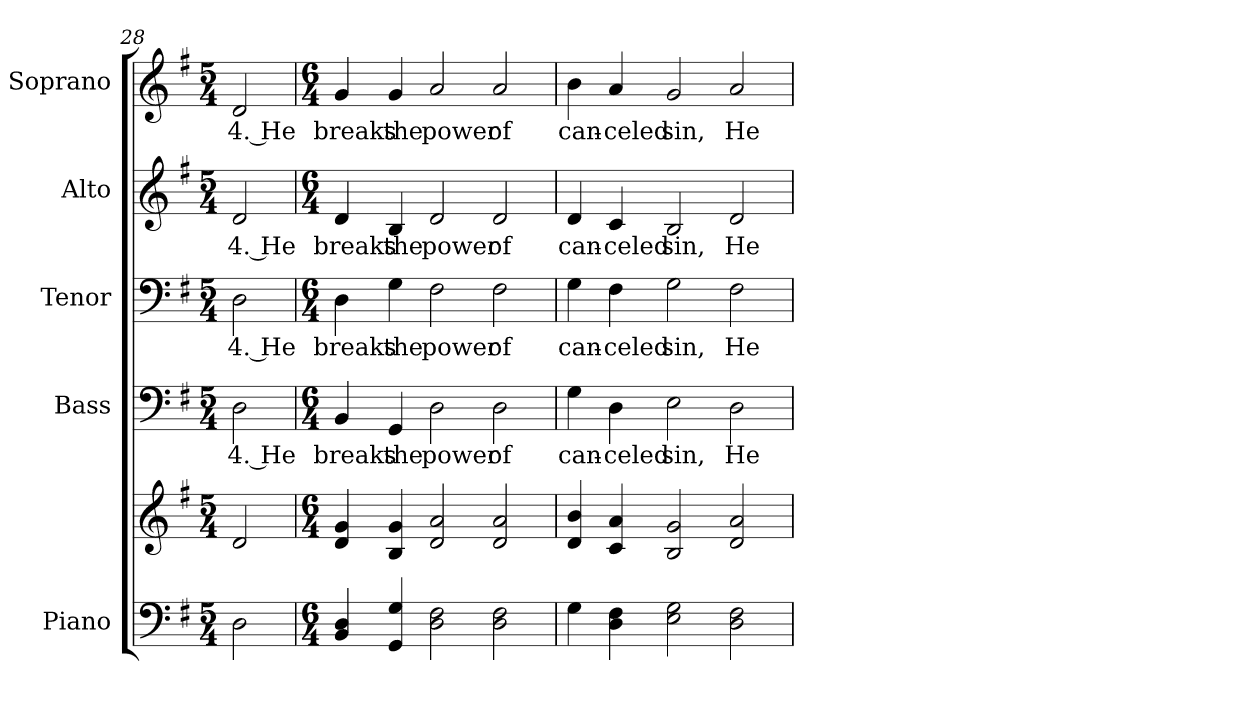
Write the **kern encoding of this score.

**kern	**kern	**kern	**text	**kern	**text	**kern	**text	**kern	**text
*part5	*part5	*part4	*part4	*part3	*part3	*part2	*part2	*part1	*part1
*staff6	*staff5	*staff4	*staff4	*staff3	*staff3	*staff2	*staff2	*staff1	*staff1
*I"Piano	*	*I"Bass	*	*I"Tenor	*	*I"Alto	*	*I"Soprano	*
*I'Pno.	*	*I'B.	*	*I'T.	*	*I'A.	*	*I'S.	*
*clefF4	*clefG2	*clefF4	*	*clefF4	*	*clefG2	*	*clefG2	*
*k[f#]	*k[f#]	*k[f#]	*	*k[f#]	*	*k[f#]	*	*k[f#]	*
*G:	*G:	*G:	*	*G:	*	*G:	*	*G:	*
*M5/4	*M5/4	*M5/4	*	*M5/4	*	*M5/4	*	*M5/4	*
=28	=28	=28	=28	=28	=28	=28	=28	=28	=28
!	!	!	!LO:LY:b:color=#000000	!	!	!	!	!	!
!	!	!	!	!	!LO:LY:b:color=#000000	!	!	!	!
!	!	!	!	!	!	!	!LO:LY:b:color=#000000	!	!
!	!	!	!	!	!	!	!	!	!LO:LY:b:color=#000000
2Di\	2di/	2Di\	4. He	2Di\	4. He	2di/	4. He	2di/	4. He
=29	=29	=29	=29	=29	=29	=29	=29	=29	=29
*M6/4	*M6/4	*M6/4	*	*M6/4	*	*M6/4	*	*M6/4	*
!	!	!	!LO:LY:b:color=#000000	!	!	!	!	!	!
!	!	!	!	!	!LO:LY:b:color=#000000	!	!	!	!
!	!	!	!	!	!	!	!LO:LY:b:color=#000000	!	!
!	!	!	!	!	!	!	!	!	!LO:LY:b:color=#000000
4BBi/ 4Di	4di/ 4gi	4BBi/	breaks	4Di\	breaks	4di/	breaks	4gi/	breaks
!	!	!	!LO:LY:b:color=#000000	!	!	!	!	!	!
!	!	!	!	!	!LO:LY:b:color=#000000	!	!	!	!
!	!	!	!	!	!	!	!LO:LY:b:color=#000000	!	!
!	!	!	!	!	!	!	!	!	!LO:LY:b:color=#000000
4GGi/ 4Gi	4Bi/ 4gi	4GGi/	the	4Gi\	the	4Bi/	the	4gi/	the
!	!	!	!LO:LY:b:color=#000000	!	!	!	!	!	!
!	!	!	!	!	!LO:LY:b:color=#000000	!	!	!	!
!	!	!	!	!	!	!	!LO:LY:b:color=#000000	!	!
!	!	!	!	!	!	!	!	!	!LO:LY:b:color=#000000
2Di\ 2F#i	2di/ 2ai	2Di\	power	2F#i\	power	2di/	power	2ai/	power
!	!	!	!LO:LY:b:color=#000000	!	!	!	!	!	!
!	!	!	!	!	!LO:LY:b:color=#000000	!	!	!	!
!	!	!	!	!	!	!	!LO:LY:b:color=#000000	!	!
!	!	!	!	!	!	!	!	!	!LO:LY:b:color=#000000
2Di\ 2F#i	2di/ 2ai	2Di\	of	2F#i\	of	2di/	of	2ai/	of
=30	=30	=30	=30	=30	=30	=30	=30	=30	=30
!	!	!	!LO:LY:b:color=#000000	!	!	!	!	!	!
!	!	!	!	!	!LO:LY:b:color=#000000	!	!	!	!
!	!	!	!	!	!	!	!LO:LY:b:color=#000000	!	!
!	!	!	!	!	!	!	!	!	!LO:LY:b:color=#000000
4Gi\	4di/ 4bi	4Gi\	can-	4Gi\	can-	4di/	can-	4bi\	can-
!	!	!	!LO:LY:b:color=#000000	!	!	!	!	!	!
!	!	!	!	!	!LO:LY:b:color=#000000	!	!	!	!
!	!	!	!	!	!	!	!LO:LY:b:color=#000000	!	!
!	!	!	!	!	!	!	!	!	!LO:LY:b:color=#000000
4Di\ 4F#i	4ci/ 4ai	4Di\	-celed	4F#i\	-celed	4ci/	-celed	4ai/	-celed
!	!	!	!LO:LY:b:color=#000000	!	!	!	!	!	!
!	!	!	!	!	!LO:LY:b:color=#000000	!	!	!	!
!	!	!	!	!	!	!	!LO:LY:b:color=#000000	!	!
!	!	!	!	!	!	!	!	!	!LO:LY:b:color=#000000
2Ei\ 2Gi	2Bi/ 2gi	2Ei\	sin,	2Gi\	sin,	2Bi/	sin,	2gi/	sin,
!	!	!	!LO:LY:b:color=#000000	!	!	!	!	!	!
!	!	!	!	!	!LO:LY:b:color=#000000	!	!	!	!
!	!	!	!	!	!	!	!LO:LY:b:color=#000000	!	!
!	!	!	!	!	!	!	!	!	!LO:LY:b:color=#000000
2Di\ 2F#i	2di/ 2ai	2Di\	He	2F#i\	He	2di/	He	2ai/	He
=	=	=	=	=	=	=	=	=	=
*-	*-	*-	*-	*-	*-	*-	*-	*-	*-
